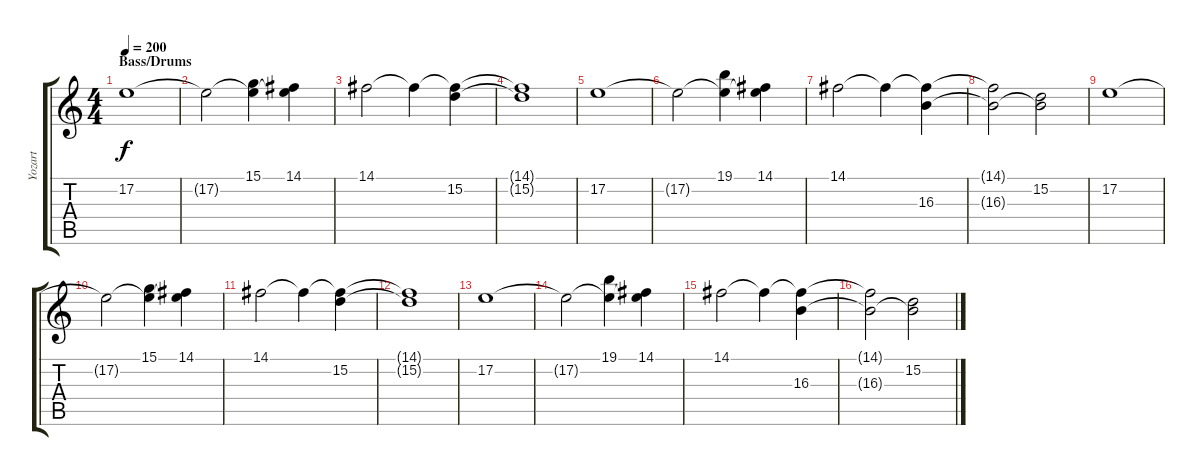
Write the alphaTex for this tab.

\track ("Yozart" "Yozart") {instrument acousticgrandpiano}
\staff {score tabs}
\tuning (E4 B3 G3 D3 A2 E2) {hide}
\ts (4 4)
\section ("" "Bass/Drums")
\tempo 200
\clef g2
\ks c
17.2.1{dy f} |
17.2{t}.2 (15.1 17.2{t}).4 (14.1 17.2{t}).4 |
14.1.2 14.1{t}.4 (14.1{t} 15.2).4 |
(14.1{t} 15.2{t}).1 |
17.2.1 |
17.2{t}.2 (19.1 17.2{t}).4 (14.1 17.2{t}).4 |
14.1.2 14.1{t}.4 (14.1{t} 16.3).4 |
(14.1{t} 16.3{t}).2 (15.2 16.3{t}).2 |
17.2.1 |
17.2{t}.2 (15.1 17.2{t}).4 (14.1 17.2{t}).4 |
14.1.2 14.1{t}.4 (14.1{t} 15.2).4 |
(14.1{t} 15.2{t}).1 |
17.2.1 |
17.2{t}.2 (19.1 17.2{t}).4 (14.1 17.2{t}).4 |
14.1.2 14.1{t}.4 (14.1{t} 16.3).4 |
(14.1{t} 16.3{t}).2 (15.2 16.3{t}).2
